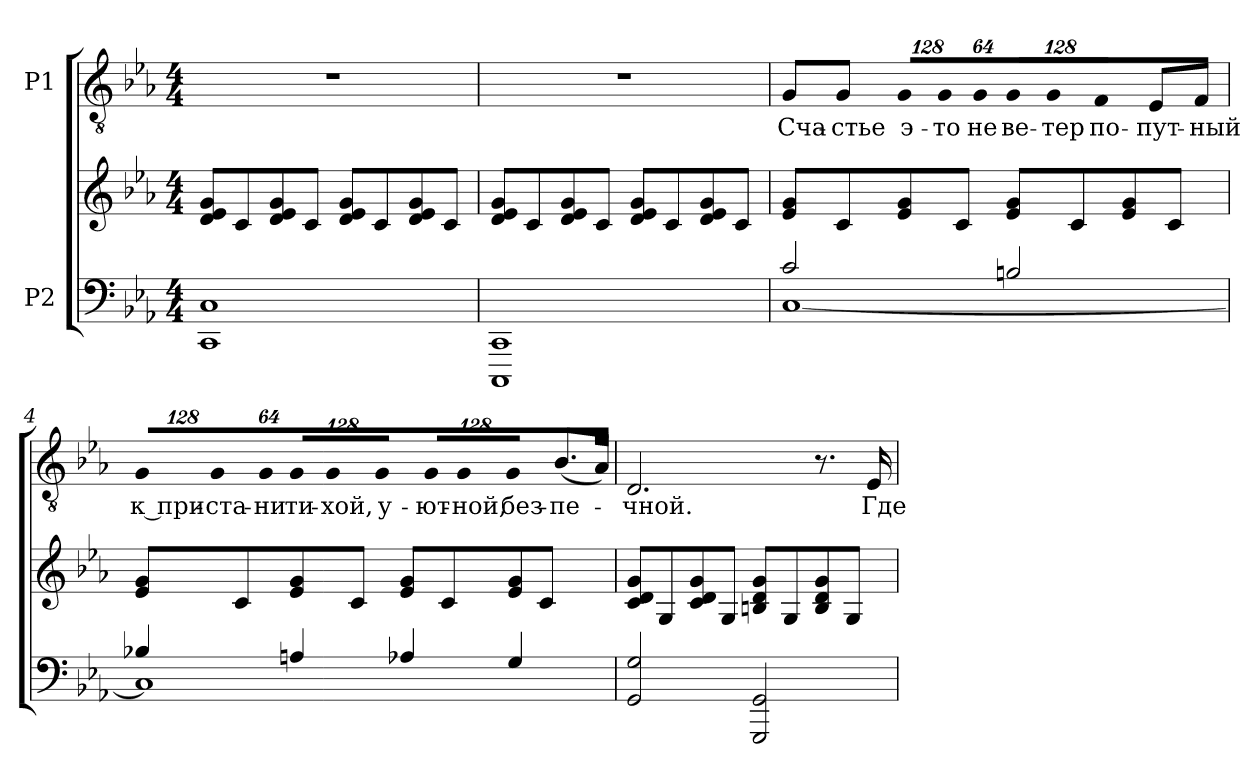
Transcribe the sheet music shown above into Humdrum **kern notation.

**kern	**kern	**kern	**text
*part2	*part2	*part1	*part1
*staff3	*staff2	*staff1	*staff1
*I"P2	*	*I"P1	*
!!LO:PB:g=z
*clefF4	*clefG2	*clefGv2	*
*	*	*ITrd7c12	*
*k[b-e-a-]	*k[b-e-a-]	*k[b-e-a-]	*
*c:	*c:	*c:	*
*M4/4	*M4/4	*M4/4	*
*MM70	*MM70	*MM70	*
=1	=1	=1	=1
1CCi 1Ci	8di/ 8e-i 8giL	1r	.
.	8ci/	.	.
.	8di/ 8e-i 8gi	.	.
.	8ci/J	.	.
.	8di/ 8e-i 8giL	.	.
.	8ci/	.	.
.	8di/ 8e-i 8gi	.	.
.	8ci/J	.	.
=2	=2	=2	=2
1CCCi 1CCi	8di/ 8e-i 8giL	1r	.
.	8ci/	.	.
.	8di/ 8e-i 8gi	.	.
.	8ci/J	.	.
.	8di/ 8e-i 8giL	.	.
.	8ci/	.	.
.	8di/ 8e-i 8gi	.	.
.	8ci/J	.	.
=3	=3	=3	=3
*^	*	*	*
!	!	!	!	!LO:LY:b:color=#000000
2ci/	[<1Ci	8e-i/ 8giL	8GGi/L	Сча-
!	!	!	!	!LO:LY:b:color=#000000
.	.	8ci/	8GGi/J	-стье
*	*	*	*Xbrackettup	*
!	!	!	!LO:N:vis=8	!
!	!	!	!	!LO:LY:b:color=#000000
.	.	8e-i/ 8gi	1024%85GGi/L	э-
!	!	!	!LO:N:vis=8	!
!	!	!	!	!LO:LY:b:color=#000000
.	.	.	1024%85GGi/	-то
.	.	8ci/J	.	.
!	!	!	!LO:N:vis=8	!
!	!	!	!	!LO:LY:b:color=#000000
.	.	.	512%43GGi/J	не
!	!	!	!LO:N:vis=8	!
!	!	!	!	!LO:LY:b:color=#000000
2Bni/	.	8e-i/ 8giL	1024%85GGi/L	ве-
!	!	!	!LO:N:vis=8	!
!	!	!	!	!LO:LY:b:color=#000000
.	.	.	1024%85GGi/	-тер
.	.	8ci/	.	.
!	!	!	!LO:N:vis=8	!
!	!	!	!	!LO:LY:b:color=#000000
.	.	.	512%43FFi/J	по-
!	!	!	!	!LO:LY:b:color=#000000
.	.	8e-i/ 8gi	8EE-i/L	-пут-
!	!	!	!	!LO:LY:b:color=#000000
.	.	8ci/J	8FFi/J	-ный
!!LO:LB:g=z
=4	=4	=4	=4	=4
!	!	!	!LO:N:vis=8	!
!	!	!	!	!LO:LY:b:color=#000000
4B-Xi/	1Ci]	8e-i/ 8giL	1024%85GGi/L	к при-
!	!	!	!LO:N:vis=8	!
!	!	!	!	!LO:LY:b:color=#000000
.	.	.	1024%85GGi/	-ста-
.	.	8ci/	.	.
!	!	!	!LO:N:vis=8	!
!	!	!	!	!LO:LY:b:color=#000000
.	.	.	512%43GGi/J	-ни
!	!	!	!LO:N:vis=8	!
!	!	!	!	!LO:LY:b:color=#000000
4Ani/	.	8e-i/ 8gi	1024%85GGi/L	ти-
!	!	!	!LO:N:vis=8	!
!	!	!	!	!LO:LY:b:color=#000000
.	.	.	1024%85GGi/	-хой,
.	.	8ci/J	.	.
!	!	!	!LO:N:vis=8	!
!	!	!	!	!LO:LY:b:color=#000000
.	.	.	512%43GGi/J	у-
!	!	!	!LO:N:vis=8	!
!	!	!	!	!LO:LY:b:color=#000000
4A-Xi/	.	8e-i/ 8giL	1024%85GGi/L	-ют-
!	!	!	!LO:N:vis=8	!
!	!	!	!	!LO:LY:b:color=#000000
.	.	.	1024%85GGi/	-ной,
.	.	8ci/	.	.
!	!	!	!LO:N:vis=8	!
!	!	!	!	!LO:LY:b:color=#000000
.	.	.	512%43GGi/J	без-
!	!	!	!	!LO:LY:b:color=#000000
4Gi/	.	8e-i/ 8gi	(8.BB-i/L	-пе-
.	.	8ci/J	.	.
.	.	.	16AA-i/Jk)	.
*v	*v	*	*	*
=5	=5	=5	=5
!	!	!	!LO:LY:b:color=#000000
2GGi/ 2Gi	8ci/ 8di 8giL	2.DDi/	-чной.
.	8Gi/	.	.
.	8ci/ 8di 8gi	.	.
.	8Gi/J	.	.
2GGGi/ 2GGi	8Bni/ 8di 8giL	.	.
.	8Gi/	.	.
.	8Bi/ 8di 8gi	8.r	.
.	8Gi/J	.	.
!	!	!	!LO:LY:b:color=#000000
.	.	16EE-i/	Где
=	=	=	=
*-	*-	*-	*-
